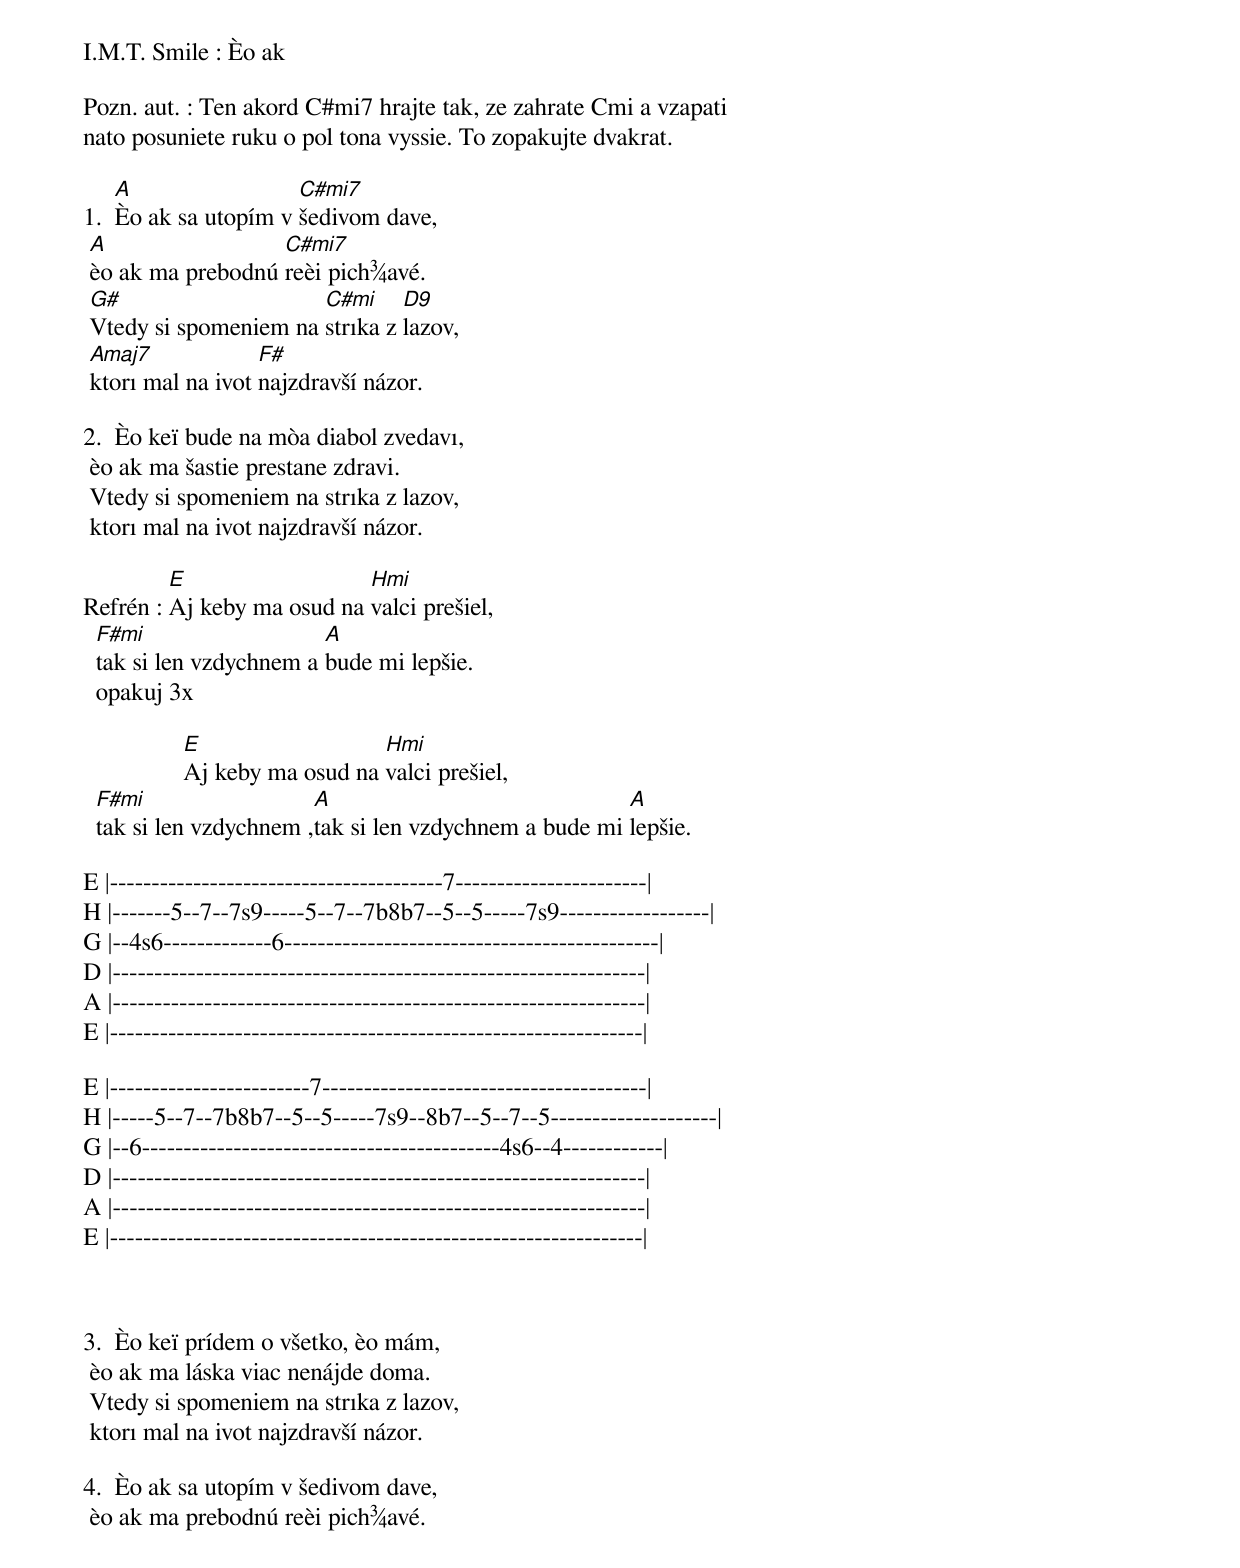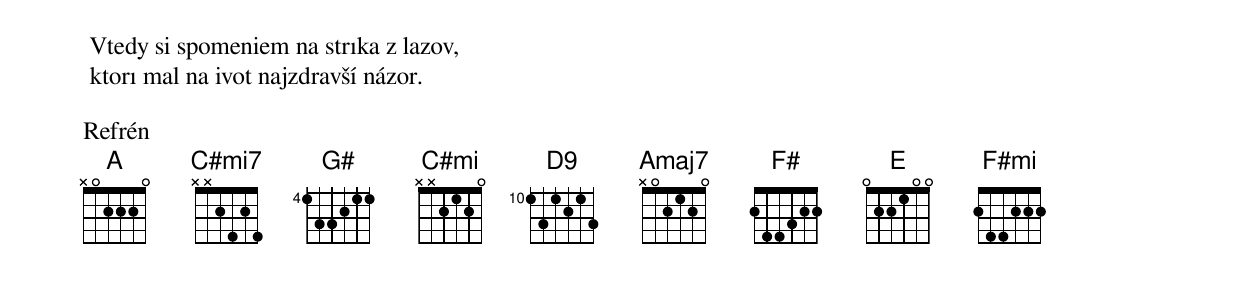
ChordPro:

I.M.T. Smile : Èo ak

Pozn. aut. : Ten akord C#mi7 hrajte tak, ze zahrate Cmi a vzapati
nato posuniete ruku o pol tona vyssie. To zopakujte dvakrat.

1. 	[A]Èo ak sa utopím v [C#mi7]šedivom dave,
	[A]èo ak ma prebodnú [C#mi7]reèi pich¾avé.
	[G#]Vtedy si spomeniem na [C#mi]strıka z [D9]lazov,
	[Amaj7]ktorı mal na ivot [F#]najzdravší názor.

2. 	Èo keï bude na mòa diabol zvedavı,
	èo ak ma šastie prestane zdravi.
	Vtedy si spomeniem na strıka z lazov,
	ktorı mal na ivot najzdravší názor.

Refrén :	[E]Aj keby ma osud na [Hmi]valci prešiel,
		[F#mi]tak si len vzdychnem a [A]bude mi lepšie.
		opakuj 3x

                [E]Aj keby ma osud na [Hmi]valci prešiel,
		[F#mi]tak si len vzdychnem ,[A]tak si len vzdychnem a bude mi [A]lepšie.

E |----------------------------------------7-----------------------|
H |-------5--7--7s9-----5--7--7b8b7--5--5-----7s9------------------|
G |--4s6-------------6---------------------------------------------|
D |----------------------------------------------------------------|
A |----------------------------------------------------------------|
E |----------------------------------------------------------------|

E |------------------------7---------------------------------------|
H |-----5--7--7b8b7--5--5-----7s9--8b7--5--7--5--------------------|
G |--6-------------------------------------------4s6--4------------|
D |----------------------------------------------------------------|
A |----------------------------------------------------------------|
E |----------------------------------------------------------------|



3. 	Èo keï prídem o všetko, èo mám,
	èo ak ma láska viac nenájde doma.
	Vtedy si spomeniem na strıka z lazov,
	ktorı mal na ivot najzdravší názor.

4. 	Èo ak sa utopím v šedivom dave,
	èo ak ma prebodnú reèi pich¾avé.
	Vtedy si spomeniem na strıka z lazov,
	ktorı mal na ivot najzdravší názor.

Refrén
